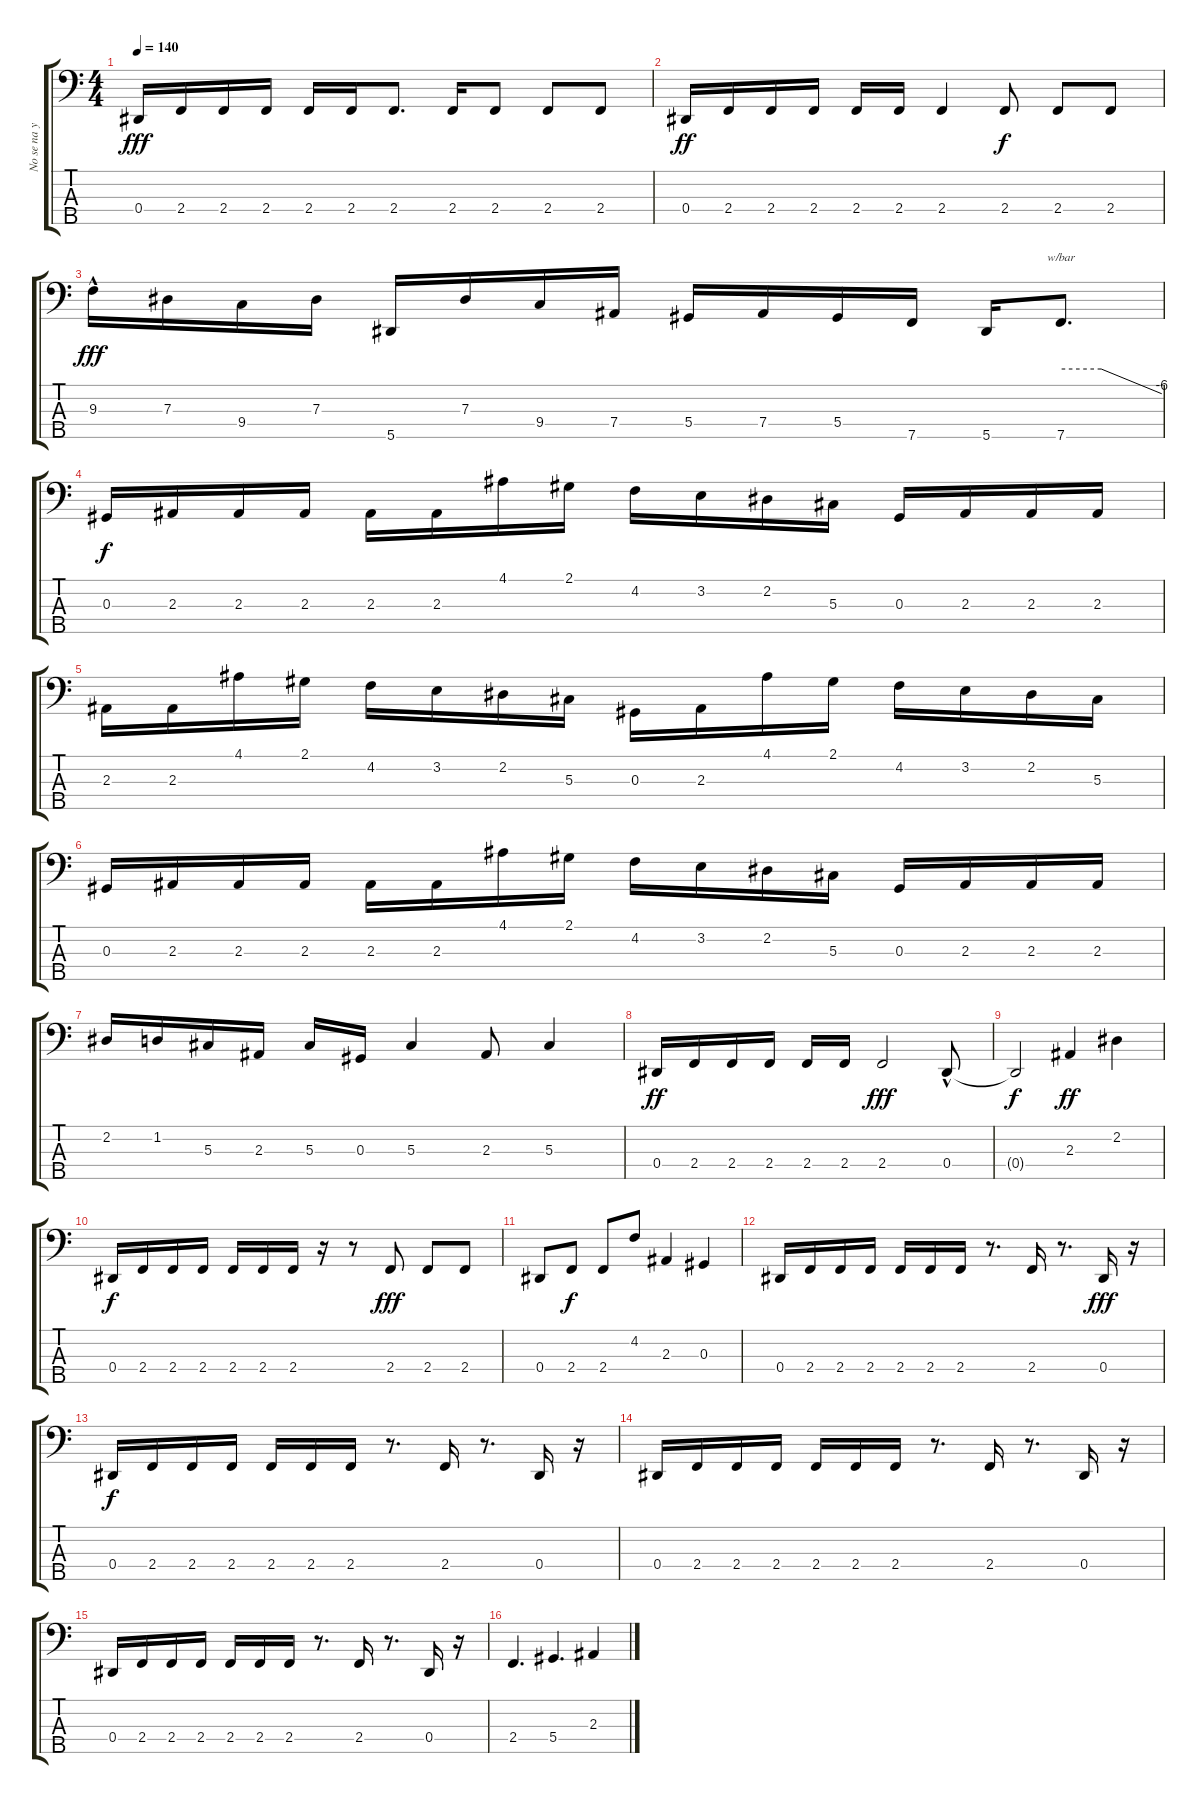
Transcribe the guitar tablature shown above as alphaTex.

\track ("No se na yo" "No se na y") {instrument electricbassfinger bank 7}
\staff {score tabs}
\tuning (Gb2 Db2 Ab1 Eb1 Bb0) {hide}
\ts (4 4)
\tempo 140
\clef f4
\ks c
0.4.16{dy fff} 2.4.16 2.4.16 2.4.16 2.4.16 2.4.16 2.4.8{d} 2.4.16 2.4.8 2.4.8 2.4.8 |
0.4.16{dy ff} 2.4.16 2.4.16 2.4.16 2.4.16 2.4.16 2.4.4 2.4.8{dy f} 2.4.8 2.4.8 |
9.3{hac}.16{dy fff instrument slapbass1} 7.3.16 9.4.16{instrument slapbass2} 7.3.16{instrument slapbass1} 5.5.16{instrument slapbass2} 7.3.16{instrument slapbass1} 9.4.16 7.4.16 5.4.16 7.4.16 5.4.16 7.5.16 5.5.16 7.5.8{d tbe (custom default 0 0 24 0 60 -24)} |
0.3.16{dy f instrument slapbass2} 2.3.16 2.3.16 2.3.16 2.3.16 2.3.16 4.1.16 2.1.16 4.2.16 3.2.16 2.2.16 5.3.16 0.3.16 2.3.16 2.3.16 2.3.16 |
2.3.16 2.3.16 4.1.16 2.1.16 4.2.16 3.2.16 2.2.16 5.3.16 0.3.16 2.3.16 4.1.16 2.1.16 4.2.16 3.2.16 2.2.16 5.3.16 |
0.3.16 2.3.16 2.3.16 2.3.16 2.3.16 2.3.16 4.1.16 2.1.16 4.2.16 3.2.16 2.2.16 5.3.16 0.3.16 2.3.16 2.3.16 2.3.16 |
2.2.16 1.2.16 5.3.16 2.3.16 5.3.16 0.3.16 5.3.4 2.3.8 5.3.4 |
0.4.16{dy ff instrument electricbassfinger} 2.4.16 2.4.16 2.4.16 2.4.16 2.4.16 2.4.2{dy fff} 0.4{hac}.8 |
0.4{t}.2{dy f} 2.3.4{dy ff} 2.2.4 |
0.4.16{dy f} 2.4.16 2.4.16 2.4.16 2.4.16 2.4.16 2.4.16 r.16 r.8 2.4.8{dy fff} 2.4.8 2.4.8 |
0.4.8 2.4.8{dy f} 2.4.8 4.2.8 2.3.4 0.3.4 |
0.4.16 2.4.16 2.4.16 2.4.16 2.4.16 2.4.16 2.4.16 r.8{d} 2.4.16 r.8{d} 0.4.16{dy fff} r.16 |
0.4.16{dy f} 2.4.16 2.4.16 2.4.16 2.4.16 2.4.16 2.4.16 r.8{d} 2.4.16 r.8{d} 0.4.16 r.16 |
0.4.16 2.4.16 2.4.16 2.4.16 2.4.16 2.4.16 2.4.16 r.8{d} 2.4.16 r.8{d} 0.4.16 r.16 |
0.4.16 2.4.16 2.4.16 2.4.16 2.4.16 2.4.16 2.4.16 r.8{d} 2.4.16 r.8{d} 0.4.16 r.16 |
2.4.4{d} 5.4.4{d} 2.3.4
